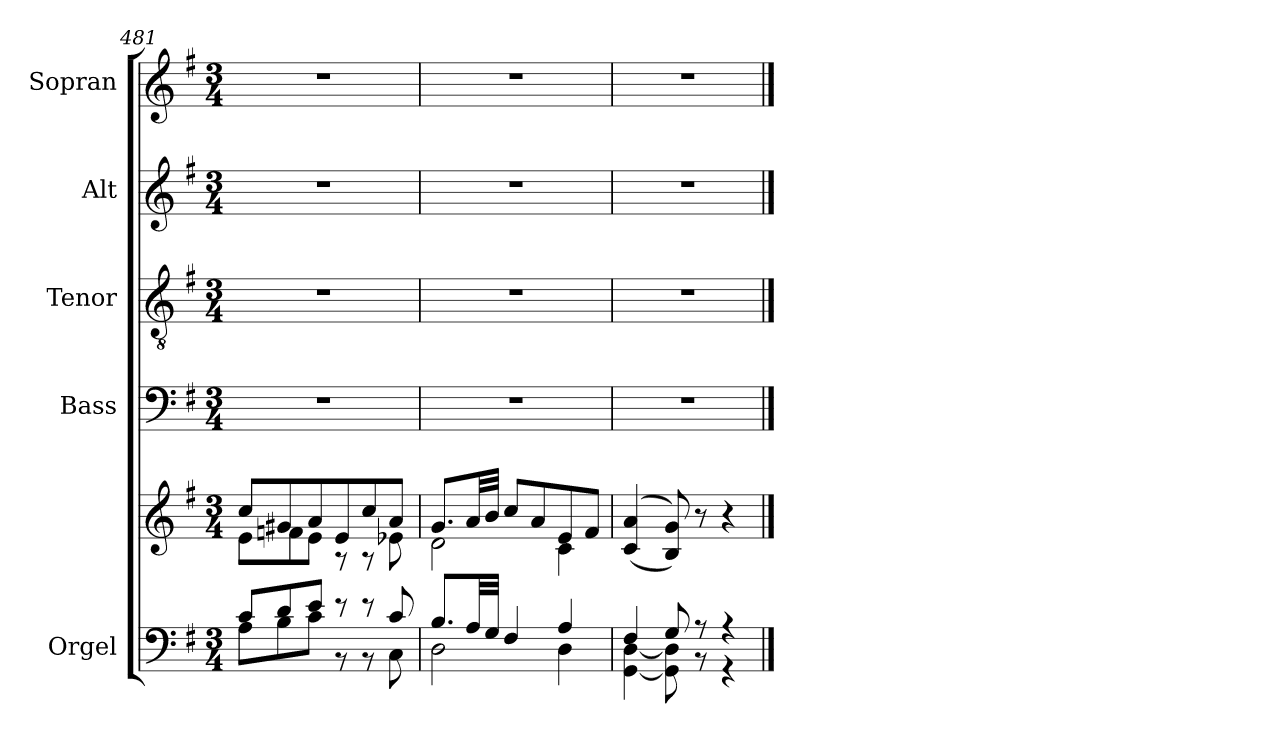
**kern	**kern	**kern	**kern	**kern	**kern
*part5	*part5	*part4	*part3	*part2	*part1
*staff6	*staff5	*staff4	*staff3	*staff2	*staff1
*I"Orgel	*	*I"Bass	*I"Tenor	*I"Alt	*I"Sopran
*I'Org.	*	*I'B.	*I'T.	*I'A.	*I'S.
*clefF4	*clefG2	*clefF4	*clefGv2	*clefG2	*clefG2
*k[f#]	*k[f#]	*k[f#]	*k[f#]	*k[f#]	*k[f#]
*G:	*G:	*G:	*G:	*G:	*G:
*M3/4	*M3/4	*M3/4	*M3/4	*M3/4	*M3/4
=481	=481	=481	=481	=481	=481
*^	*^	*	*	*	*
8c/L	8A\L	8cc/L	8e\L	2.r	2.r	2.r	2.r
8d/	8B\	8g#X/	8fn\	.	.	.	.
8e/J	8c\J	8a/	8e\J	.	.	.	.
8r	8r	8e/	8rA	.	.	.	.
8r	8r	8cc/	8rA	.	.	.	.
8c/	8C\	8a/J	8e-X\	.	.	.	.
=482	=482	=482	=482	=482	=482	=482	=482
8.B/L	2D\	8.g/L	2d\	2.r	2.r	2.r	2.r
32A/LL	.	32a/LL	.	.	.	.	.
32G/JJJ	.	32b/JJJ	.	.	.	.	.
4F#/	.	8cc/L	.	.	.	.	.
.	.	8a/	.	.	.	.	.
4A/	4D\	8e/	4c\	.	.	.	.
.	.	8f#/J	.	.	.	.	.
*	*	*v	*v	*	*	*	*
=483	=483	=483	=483	=483	=483	=483
4F#/	[<4GG\ [<4D\	((<4c/ 4a/	2.r	2.r	2.r	2.r
8G/	8GG\] 8D\]	8B/ 8g/))	.	.	.	.
8r	8r	8r	.	.	.	.
4r	4r	4r	.	.	.	.
*v	*v	*	*	*	*	*
==	==	==	==	==	==
*-	*-	*-	*-	*-	*-
